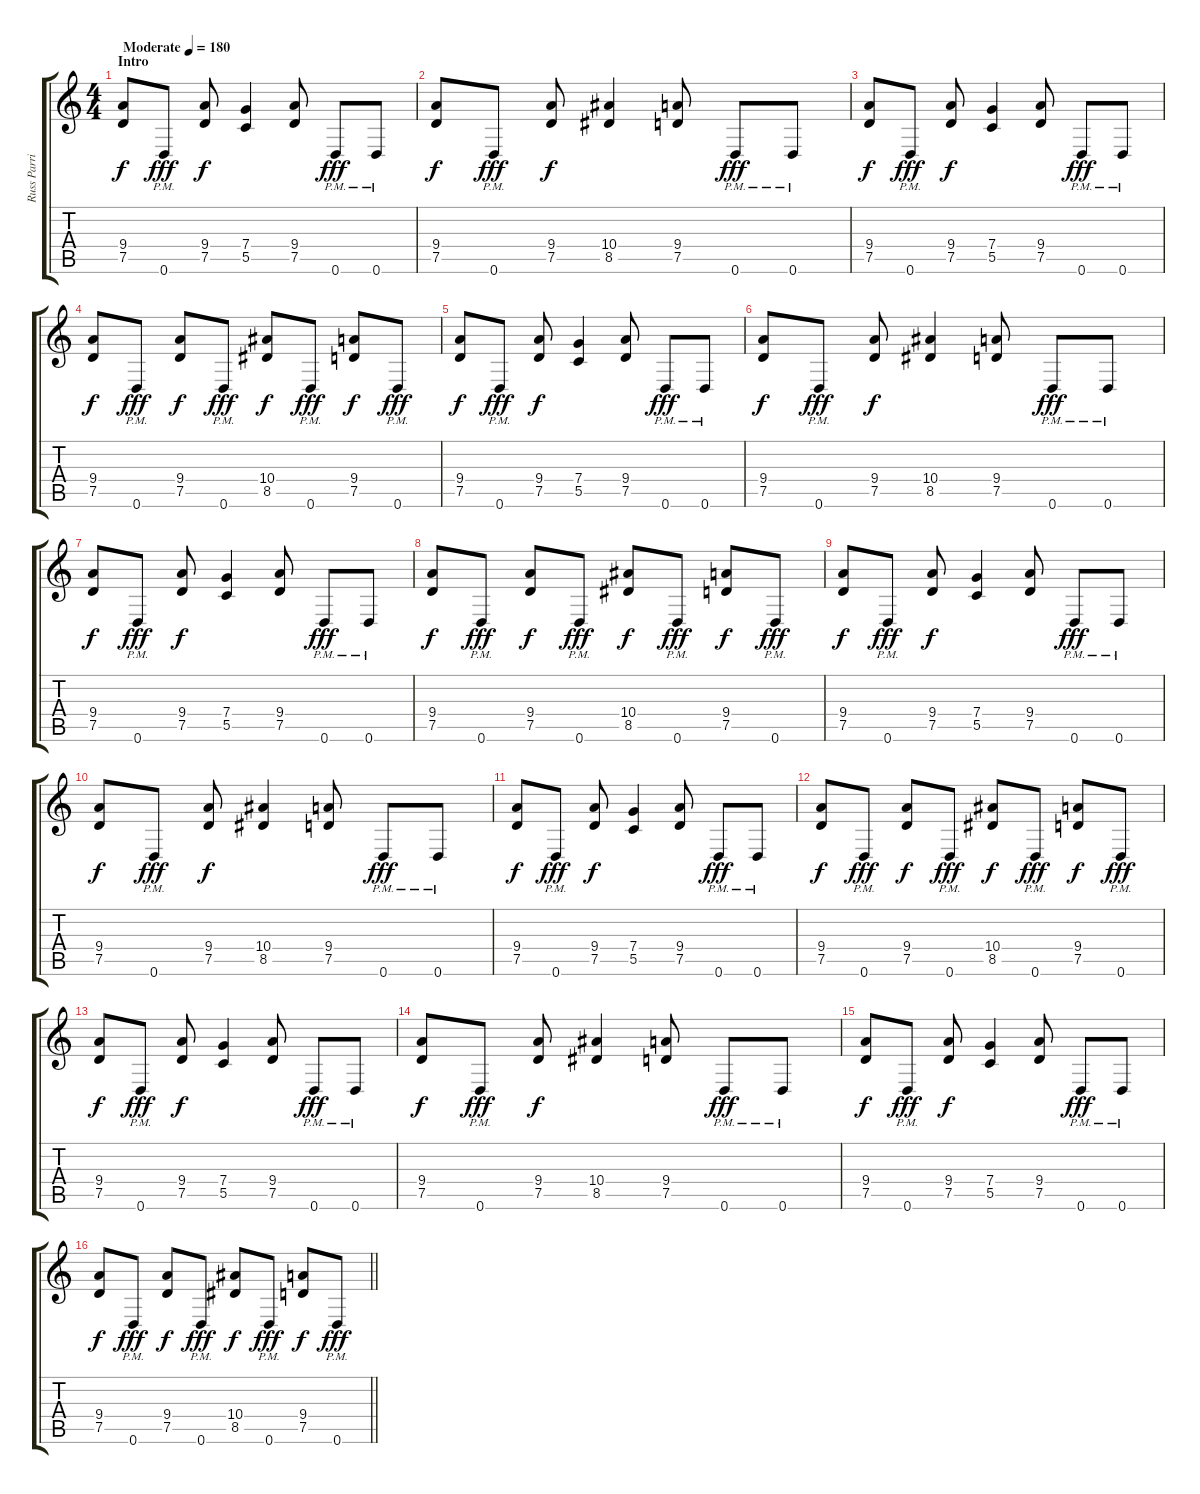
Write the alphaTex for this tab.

\track ("Russ Parrish" "Russ Parri") {instrument distortionguitar}
\staff {score tabs}
\tuning (D4 A3 F3 C3 G2 D2) {hide}
\ts (4 4)
\section ("" "Intro")
\tempo (180 "Moderate")
\clef g2
\ks c
(9.4 7.5).8{dy f instrument distortionguitar} 0.6{pm}.8{dy fff} (9.4 7.5).8{dy f} (7.4 5.5).4 (9.4 7.5).8 0.6{pm}.8{dy fff} 0.6{pm}.8 |
(9.4 7.5).8{dy f} 0.6{pm}.8{dy fff} (9.4 7.5).8{dy f} (10.4 8.5).4 (9.4 7.5).8 0.6{pm}.8{dy fff} 0.6{pm}.8 |
(9.4 7.5).8{dy f} 0.6{pm}.8{dy fff} (9.4 7.5).8{dy f} (7.4 5.5).4 (9.4 7.5).8 0.6{pm}.8{dy fff} 0.6{pm}.8 |
(9.4 7.5).8{dy f} 0.6{pm}.8{dy fff} (9.4 7.5).8{dy f} 0.6{pm}.8{dy fff} (10.4 8.5).8{dy f} 0.6{pm}.8{dy fff} (9.4 7.5).8{dy f} 0.6{pm}.8{dy fff} |
(9.4 7.5).8{dy f} 0.6{pm}.8{dy fff} (9.4 7.5).8{dy f} (7.4 5.5).4 (9.4 7.5).8 0.6{pm}.8{dy fff} 0.6{pm}.8 |
(9.4 7.5).8{dy f} 0.6{pm}.8{dy fff} (9.4 7.5).8{dy f} (10.4 8.5).4 (9.4 7.5).8 0.6{pm}.8{dy fff} 0.6{pm}.8 |
(9.4 7.5).8{dy f} 0.6{pm}.8{dy fff} (9.4 7.5).8{dy f} (7.4 5.5).4 (9.4 7.5).8 0.6{pm}.8{dy fff} 0.6{pm}.8 |
(9.4 7.5).8{dy f} 0.6{pm}.8{dy fff} (9.4 7.5).8{dy f} 0.6{pm}.8{dy fff} (10.4 8.5).8{dy f} 0.6{pm}.8{dy fff} (9.4 7.5).8{dy f} 0.6{pm}.8{dy fff} |
(9.4 7.5).8{dy f} 0.6{pm}.8{dy fff} (9.4 7.5).8{dy f} (7.4 5.5).4 (9.4 7.5).8 0.6{pm}.8{dy fff} 0.6{pm}.8 |
(9.4 7.5).8{dy f} 0.6{pm}.8{dy fff} (9.4 7.5).8{dy f} (10.4 8.5).4 (9.4 7.5).8 0.6{pm}.8{dy fff} 0.6{pm}.8 |
(9.4 7.5).8{dy f} 0.6{pm}.8{dy fff} (9.4 7.5).8{dy f} (7.4 5.5).4 (9.4 7.5).8 0.6{pm}.8{dy fff} 0.6{pm}.8 |
(9.4 7.5).8{dy f} 0.6{pm}.8{dy fff} (9.4 7.5).8{dy f} 0.6{pm}.8{dy fff} (10.4 8.5).8{dy f} 0.6{pm}.8{dy fff} (9.4 7.5).8{dy f} 0.6{pm}.8{dy fff} |
(9.4 7.5).8{dy f} 0.6{pm}.8{dy fff} (9.4 7.5).8{dy f} (7.4 5.5).4 (9.4 7.5).8 0.6{pm}.8{dy fff} 0.6{pm}.8 |
(9.4 7.5).8{dy f} 0.6{pm}.8{dy fff} (9.4 7.5).8{dy f} (10.4 8.5).4 (9.4 7.5).8 0.6{pm}.8{dy fff} 0.6{pm}.8 |
(9.4 7.5).8{dy f} 0.6{pm}.8{dy fff} (9.4 7.5).8{dy f} (7.4 5.5).4 (9.4 7.5).8 0.6{pm}.8{dy fff} 0.6{pm}.8 |
\barLineRight lightlight
(9.4 7.5).8{dy f} 0.6{pm}.8{dy fff} (9.4 7.5).8{dy f} 0.6{pm}.8{dy fff} (10.4 8.5).8{dy f} 0.6{pm}.8{dy fff} (9.4 7.5).8{dy f} 0.6{pm}.8{dy fff}
